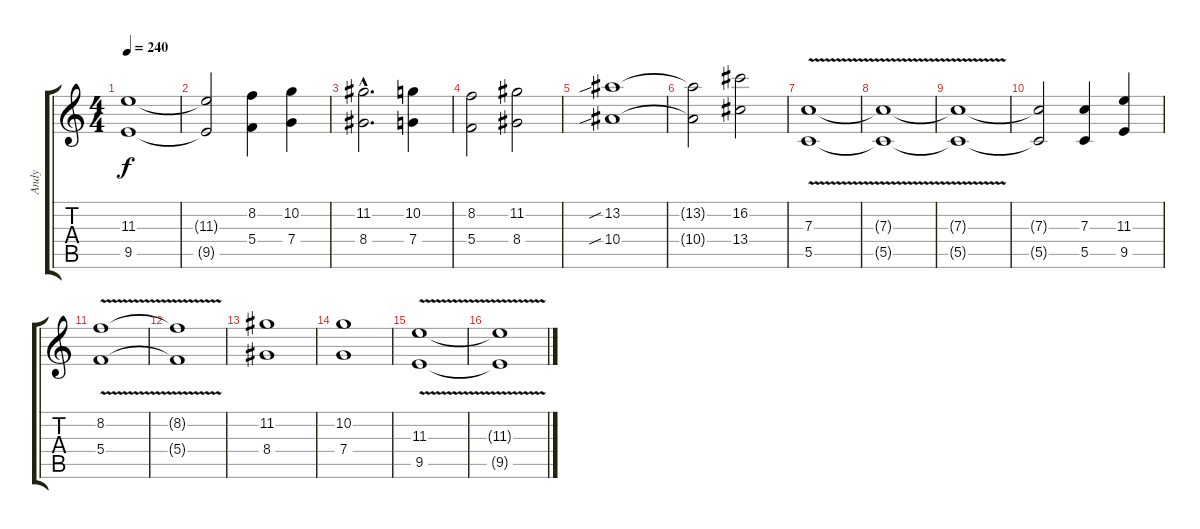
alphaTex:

\track ("Andy" "Andy") {instrument distortionguitar}
\staff {score tabs}
\tuning (D4 A3 F3 C3 G2 C2) {hide}
\ts (4 4)
\tempo 240
\clef g2
\ks c
(11.3{t} 9.5{t}).1{dy f} |
(11.3{t} 9.5{t}).2 (8.2 5.4).4 (10.2 7.4).4 |
(11.2{hac} 8.4{hac}).2{d} (10.2 7.4).4 |
(8.2 5.4).2 (11.2 8.4).2 |
(13.2{sib} 10.4{sib}).1 |
(13.2{t} 10.4{t}).2 (16.2 13.4).2 |
(7.3 5.5{v}).1 |
(7.3{t} 5.5{v t}).1 |
(7.3{t} 5.5{t}).1 |
(7.3{t} 5.5{t}).2 (7.3 5.5).4 (11.3 9.5).4 |
(8.2 5.4{v}).1 |
(8.2{t} 5.4{t}).1 |
(11.2 8.4).1 |
(10.2 7.4).1 |
(11.3 9.5{v}).1 |
(11.3{t} 9.5{t}).1
